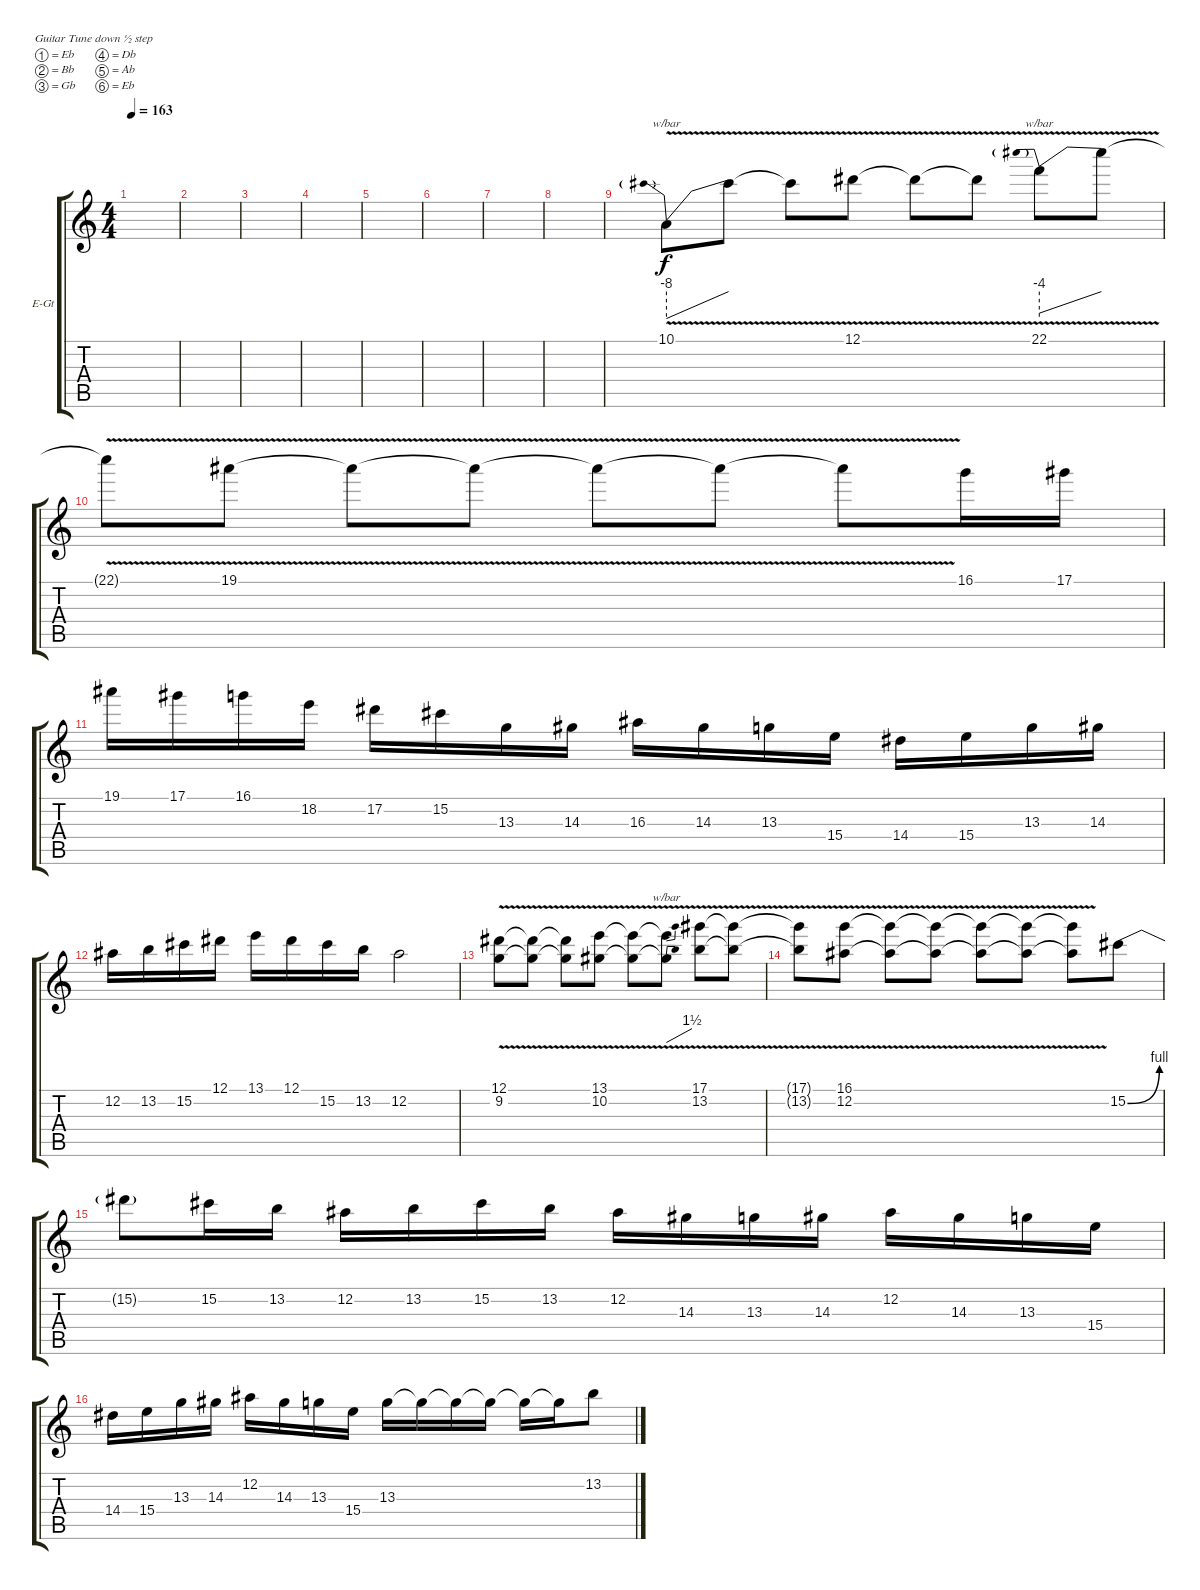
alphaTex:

\bracketExtendMode groupsimilarinstruments
\firstSystemTrackNameOrientation horizontal
\otherSystemsTrackNameOrientation horizontal
\track ("solo" "E-Gt") {instrument distortionguitar}
\staff {score tabs}
\tuning (Eb4 Bb3 Gb3 Db3 Ab2 Eb2)
\ts (4 4)
\tempo 163
\clef g2
\ks c
|
|
|
|
|
|
|
|
10.1{v}.8{tbe (predivedive default 0 -32 30 0)} 10.1{v t}.8 10.1{v t}.8 12.1{v}.8 12.1{v t}.8 12.1{v t}.8 22.1{v}.8{tbe (predivedive default 0 -16 49.8 0)} 22.1{v t}.8 |
22.1{v t}.8 19.1{v}.8 19.1{v t}.8 19.1{v t}.8 19.1{v t}.8 19.1{v t}.8 19.1{v t}.8 16.1.16 17.1.16 |
19.1.16 17.1.16 16.1.16 18.2.16 17.2.16 15.2.16 13.3.16 14.3.16 16.3.16 14.3.16 13.3.16 15.4.16 14.4.16 15.4.16 13.3.16 14.3.16 |
12.2.16 13.2.16 15.2.16 12.1.16 13.1.16 12.1.16 15.2.16 13.2.16 12.2.2 |
(9.2{v} 12.1{v}).8 (9.2{v t} 12.1{v t}).8 (9.2{v t} 12.1{v t}).8 (10.2{v} 13.1{v}).8 (10.2{v t} 13.1{v t}).8 (10.2{v t} 13.1{v t}).8{tbe (dive default 36.6 0 60 6)} (13.2{v} 17.1{v}).8 (13.2{v t} 17.1{v t}).8 |
(13.2{v t} 17.1{v t}).8 (12.2{v} 16.1{v}).8 (12.2{v t} 16.1{v t}).8 (12.2{v t} 16.1{v t}).8 (12.2{v t} 16.1{v t}).8 (12.2{v t} 16.1{v t}).8 (12.2{v t} 16.1{v t}).8 15.2{be (bend 0 0 15 4)}.8 |
15.2{t}.8 15.2.16 13.2.16 12.2.16 13.2.16 15.2.16 13.2.16 12.2.16 14.3.16 13.3.16 14.3.16 12.2.16 14.3.16 13.3.16 15.4.16 |
14.4.16 15.4.16 13.3.16 14.3.16 12.2.16 14.3.16 13.3.16 15.4.16 13.3.16 13.3{t}.16 13.3{t}.16 13.3{t}.16 13.3{t}.16 13.3{t}.16 13.2.8
